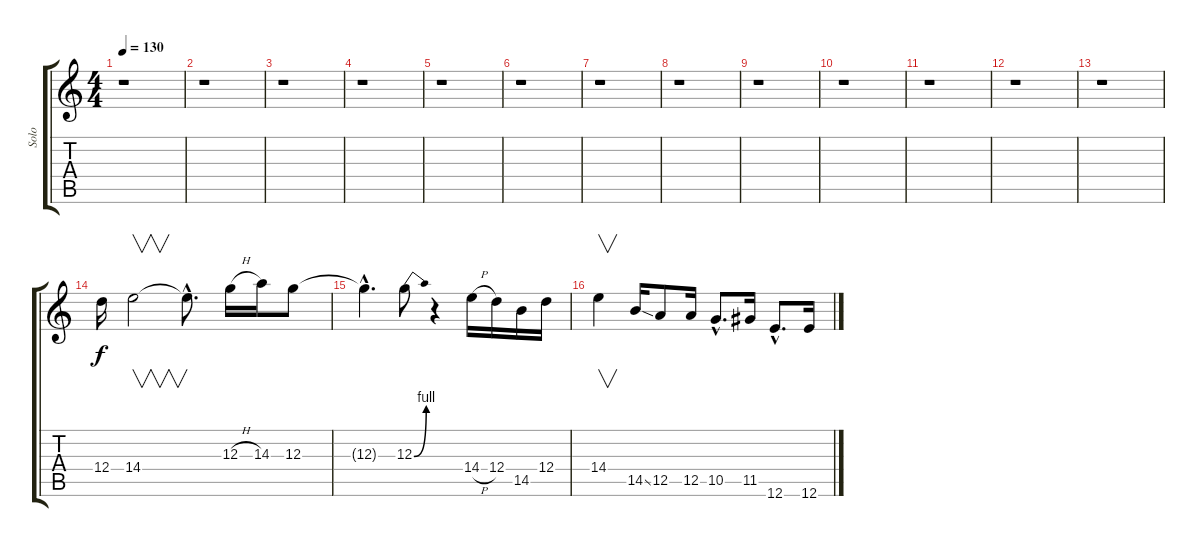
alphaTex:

\track ("Solo" "Solo") {instrument distortionguitar}
\staff {score tabs}
\tuning (E4 B3 G3 D3 A2 E2) {hide}
\ts (4 4)
\tempo 130
\clef g2
\ks c
r.1{dy f} |
r.1 |
r.1 |
r.1 |
r.1 |
r.1 |
r.1 |
r.1 |
r.1 |
r.1 |
r.1 |
r.1 |
r.1 |
12.4.16 14.4.2{v} 14.4{hac t}.8{d} 12.3{h}.16 14.3.16 12.3.8 |
12.3{hac t}.4{d} 12.3{be (bend 0 0 60 4)}.8 r.4 14.4{h}.16 12.4.16 14.5.16 12.4.16 |
14.4.4{v} 14.5{ss}.16 12.5.8 12.5.16 10.5{hac}.8{d} 11.5.16 12.6{hac}.8{d} 12.6.16
